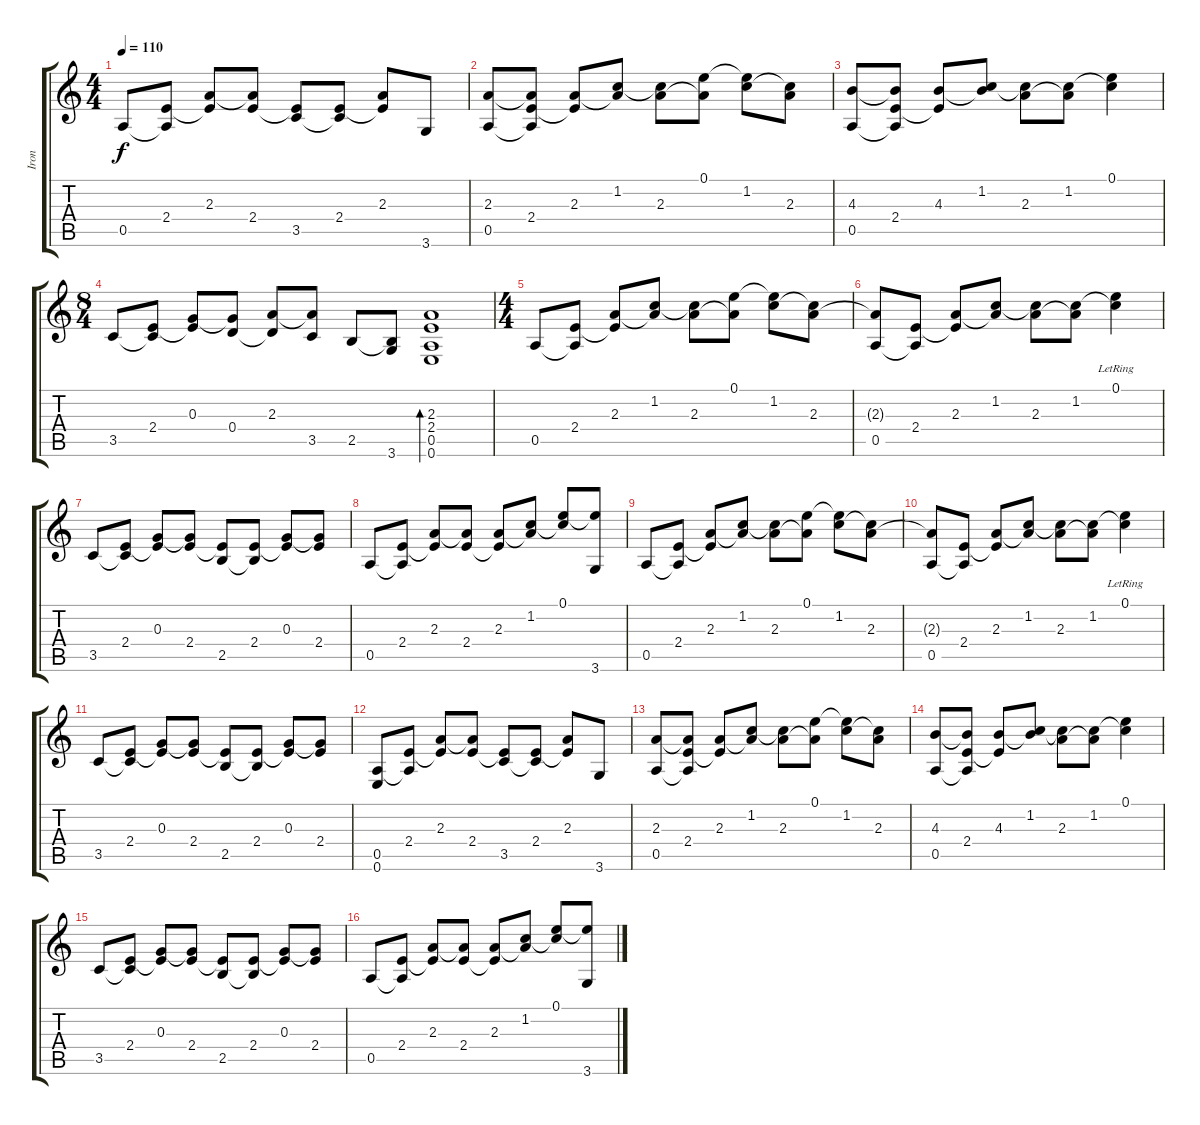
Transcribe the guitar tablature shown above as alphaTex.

\track ("Iron" "Iron") {instrument acousticguitarnylon}
\staff {score tabs}
\tuning (E4 B3 G3 D3 A2 E2) {hide}
\ts (4 4)
\tempo 110
\clef g2
\ks c
0.5.8{dy f} (2.4 0.5{t}).8 (2.3 2.4{t}).8 (2.3{t} 2.4).8 (2.4{t} 3.5).8 (2.4 3.5{t}).8 (2.3 2.4{t}).8 3.6.8 |
(2.3 0.5).8 (2.3{t} 2.4 0.5{t}).8 (2.3 2.4{t}).8 (1.2 2.3{t}).8 (1.2{t} 2.3).8 (0.1 2.3{t}).8 (0.1{t} 1.2).8 (1.2{t} 2.3).8 |
(4.3 0.5).8 (4.3{t} 2.4 0.5{t}).8 (4.3 2.4{t}).8 (1.2 4.3{t}).8 (1.2{t} 2.3).8 (1.2 2.3{t}).8 (0.1 1.2{t}).4 |
\ts (8 4)
3.5.8 (2.4 3.5{t}).8 (0.3 2.4{t}).8 (0.3{t} 0.4).8 (2.3 0.4{t}).8 (2.3{t} 3.5).8 2.5.8 (2.5{t} 3.6).8 (2.3 2.4 0.5 0.6).1{bd 240} |
\ts (4 4)
0.5.8 (2.4 0.5{t}).8 (2.3 2.4{t}).8 (1.2 2.3{t}).8 (1.2{t} 2.3).8 (0.1 2.3{t}).8 (0.1{t} 1.2).8 (1.2{t} 2.3).8 |
(2.3{t} 0.5).8 (2.4 0.5{t}).8 (2.3 2.4{t}).8 (1.2 2.3{t}).8 (1.2{t} 2.3).8 (1.2 2.3{t}).8 (0.1{lr} 1.2{t}).4 |
3.5.8 (2.4 3.5{t}).8 (0.3 2.4{t}).8 (0.3{t} 2.4).8 (2.4{t} 2.5).8 (2.4 2.5{t}).8 (0.3 2.4{t}).8 (0.3{t} 2.4).8 |
0.5.8 (2.4 0.5{t}).8 (2.3 2.4{t}).8 (2.3{t} 2.4).8 (2.3 2.4{t}).8 (1.2 2.3{t}).8 (0.1 1.2{t}).8 (0.1{t} 3.6).8 |
0.5.8 (2.4 0.5{t}).8 (2.3 2.4{t}).8 (1.2 2.3{t}).8 (1.2{t} 2.3).8 (0.1 2.3{t}).8 (0.1{t} 1.2).8 (1.2{t} 2.3).8 |
(2.3{t} 0.5).8 (2.4 0.5{t}).8 (2.3 2.4{t}).8 (1.2 2.3{t}).8 (1.2{t} 2.3).8 (1.2 2.3{t}).8 (0.1{lr} 1.2{t}).4 |
3.5.8 (2.4 3.5{t}).8 (0.3 2.4{t}).8 (0.3{t} 2.4).8 (2.4{t} 2.5).8 (2.4 2.5{t}).8 (0.3 2.4{t}).8 (0.3{t} 2.4).8 |
(0.5 0.6).8 (2.4 0.5{t}).8 (2.3 2.4{t}).8 (2.3{t} 2.4).8 (2.4{t} 3.5).8 (2.4 3.5{t}).8 (2.3 2.4{t}).8 3.6.8 |
(2.3 0.5).8 (2.3{t} 2.4 0.5{t}).8 (2.3 2.4{t}).8 (1.2 2.3{t}).8 (1.2{t} 2.3).8 (0.1 2.3{t}).8 (0.1{t} 1.2).8 (1.2{t} 2.3).8 |
(4.3 0.5).8 (4.3{t} 2.4 0.5{t}).8 (4.3 2.4{t}).8 (1.2 4.3{t}).8 (1.2{t} 2.3).8 (1.2 2.3{t}).8 (0.1 1.2{t}).4 |
3.5.8 (2.4 3.5{t}).8 (0.3 2.4{t}).8 (0.3{t} 2.4).8 (2.4{t} 2.5).8 (2.4 2.5{t}).8 (0.3 2.4{t}).8 (0.3{t} 2.4).8 |
0.5.8 (2.4 0.5{t}).8 (2.3 2.4{t}).8 (2.3{t} 2.4).8 (2.3 2.4{t}).8 (1.2 2.3{t}).8 (0.1 1.2{t}).8 (0.1{t} 3.6).8
